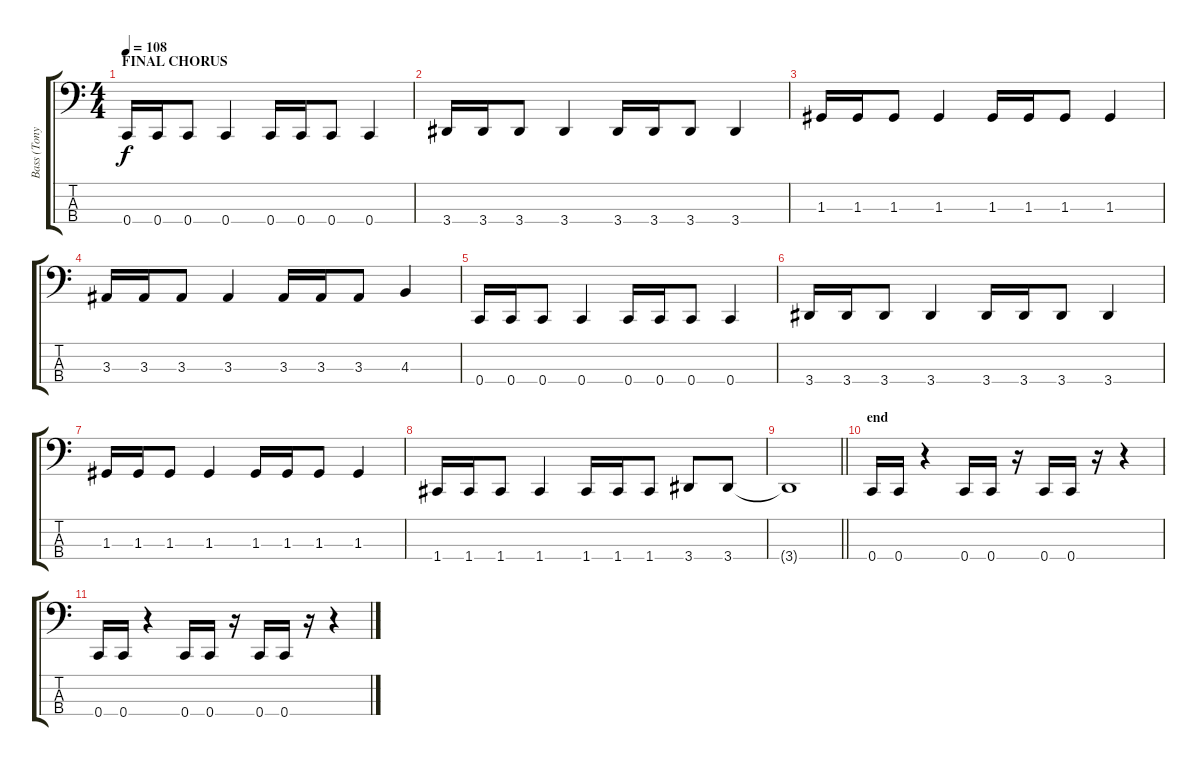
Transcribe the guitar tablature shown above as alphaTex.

\track ("Bass (Tony)" "Bass (Tony") {instrument acousticguitarnylon}
\staff {score tabs}
\tuning (F2 C2 G1 C1) {hide}
\ts (4 4)
\section ("" "FINAL CHORUS")
\tempo 108
\clef f4
\ks c
0.4.16{dy f} 0.4.16 0.4.8 0.4.4 0.4.16 0.4.16 0.4.8 0.4.4 |
3.4.16 3.4.16 3.4.8 3.4.4 3.4.16 3.4.16 3.4.8 3.4.4 |
1.3.16 1.3.16 1.3.8 1.3.4 1.3.16 1.3.16 1.3.8 1.3.4 |
3.3.16 3.3.16 3.3.8 3.3.4 3.3.16 3.3.16 3.3.8 4.3.4 |
0.4.16 0.4.16 0.4.8 0.4.4 0.4.16 0.4.16 0.4.8 0.4.4 |
3.4.16 3.4.16 3.4.8 3.4.4 3.4.16 3.4.16 3.4.8 3.4.4 |
1.3.16 1.3.16 1.3.8 1.3.4 1.3.16 1.3.16 1.3.8 1.3.4 |
1.4.16 1.4.16 1.4.8 1.4.4 1.4.16 1.4.16 1.4.8 3.4.8 3.4.8 |
\barLineRight lightlight
3.4{t}.1 |
\section ("" "end")
0.4.16 0.4.16 r.4 0.4.16 0.4.16 r.16 0.4.16 0.4.16 r.16 r.4 |
0.4.16 0.4.16 r.4 0.4.16 0.4.16 r.16 0.4.16 0.4.16 r.16 r.4
